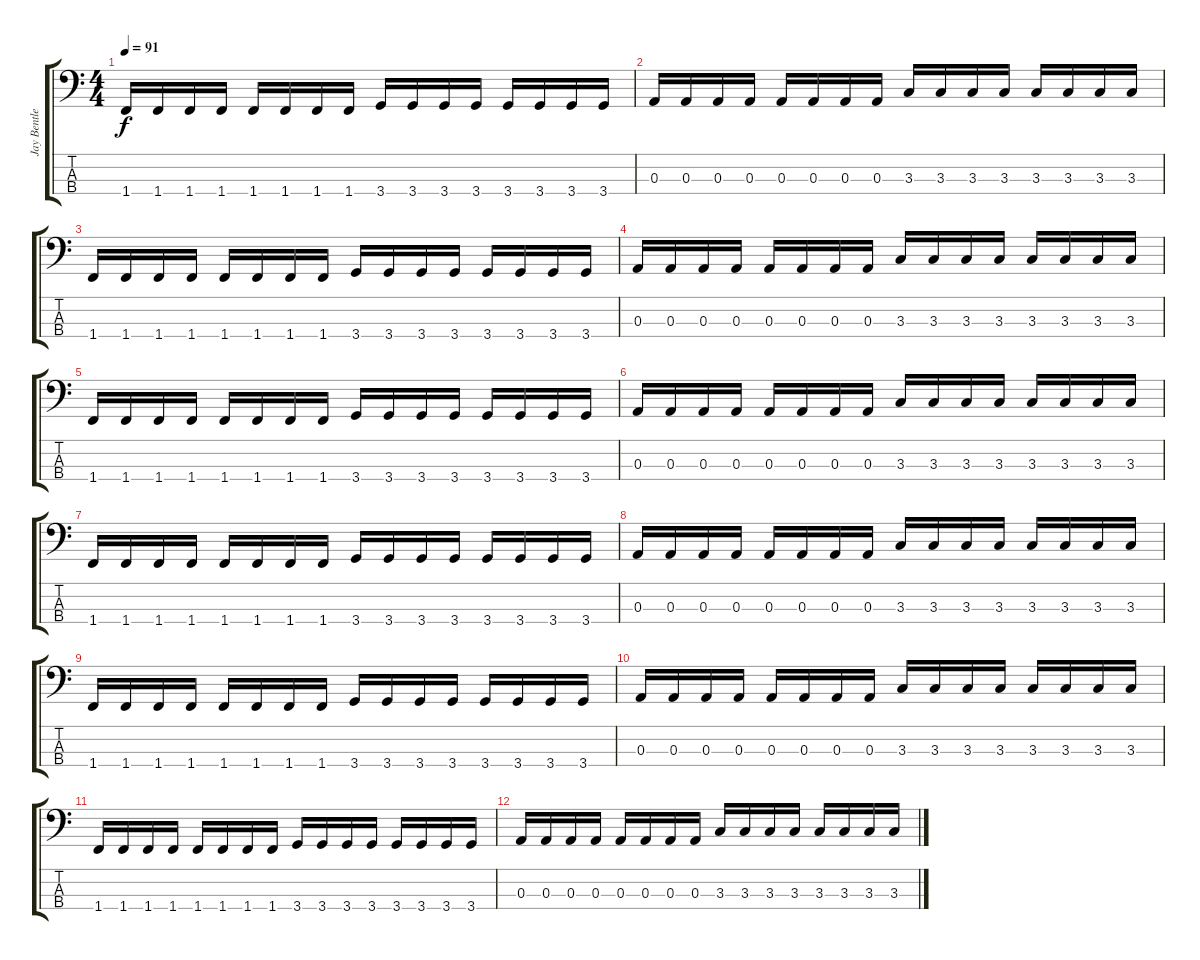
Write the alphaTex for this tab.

\track ("Jay Bentley" "Jay Bentle") {instrument electricbasspick}
\staff {score tabs}
\tuning (G2 D2 A1 E1) {hide}
\ts (4 4)
\tempo 91
\clef f4
\ks c
1.4.16{dy f} 1.4.16 1.4.16 1.4.16 1.4.16 1.4.16 1.4.16 1.4.16 3.4.16 3.4.16 3.4.16 3.4.16 3.4.16 3.4.16 3.4.16 3.4.16 |
0.3.16 0.3.16 0.3.16 0.3.16 0.3.16 0.3.16 0.3.16 0.3.16 3.3.16 3.3.16 3.3.16 3.3.16 3.3.16 3.3.16 3.3.16 3.3.16 |
1.4.16 1.4.16 1.4.16 1.4.16 1.4.16 1.4.16 1.4.16 1.4.16 3.4.16 3.4.16 3.4.16 3.4.16 3.4.16 3.4.16 3.4.16 3.4.16 |
0.3.16 0.3.16 0.3.16 0.3.16 0.3.16 0.3.16 0.3.16 0.3.16 3.3.16 3.3.16 3.3.16 3.3.16 3.3.16 3.3.16 3.3.16 3.3.16 |
1.4.16 1.4.16 1.4.16 1.4.16 1.4.16 1.4.16 1.4.16 1.4.16 3.4.16 3.4.16 3.4.16 3.4.16 3.4.16 3.4.16 3.4.16 3.4.16 |
0.3.16 0.3.16 0.3.16 0.3.16 0.3.16 0.3.16 0.3.16 0.3.16 3.3.16 3.3.16 3.3.16 3.3.16 3.3.16 3.3.16 3.3.16 3.3.16 |
1.4.16 1.4.16 1.4.16 1.4.16 1.4.16 1.4.16 1.4.16 1.4.16 3.4.16 3.4.16 3.4.16 3.4.16 3.4.16 3.4.16 3.4.16 3.4.16 |
0.3.16 0.3.16 0.3.16 0.3.16 0.3.16 0.3.16 0.3.16 0.3.16 3.3.16 3.3.16 3.3.16 3.3.16 3.3.16 3.3.16 3.3.16 3.3.16 |
1.4.16 1.4.16 1.4.16 1.4.16 1.4.16 1.4.16 1.4.16 1.4.16 3.4.16 3.4.16 3.4.16 3.4.16 3.4.16 3.4.16 3.4.16 3.4.16 |
0.3.16 0.3.16 0.3.16 0.3.16 0.3.16 0.3.16 0.3.16 0.3.16 3.3.16 3.3.16 3.3.16 3.3.16 3.3.16 3.3.16 3.3.16 3.3.16 |
1.4.16 1.4.16 1.4.16 1.4.16 1.4.16 1.4.16 1.4.16 1.4.16 3.4.16 3.4.16 3.4.16 3.4.16 3.4.16 3.4.16 3.4.16 3.4.16 |
0.3.16 0.3.16 0.3.16 0.3.16 0.3.16 0.3.16 0.3.16 0.3.16 3.3.16 3.3.16 3.3.16 3.3.16 3.3.16 3.3.16 3.3.16 3.3.16
